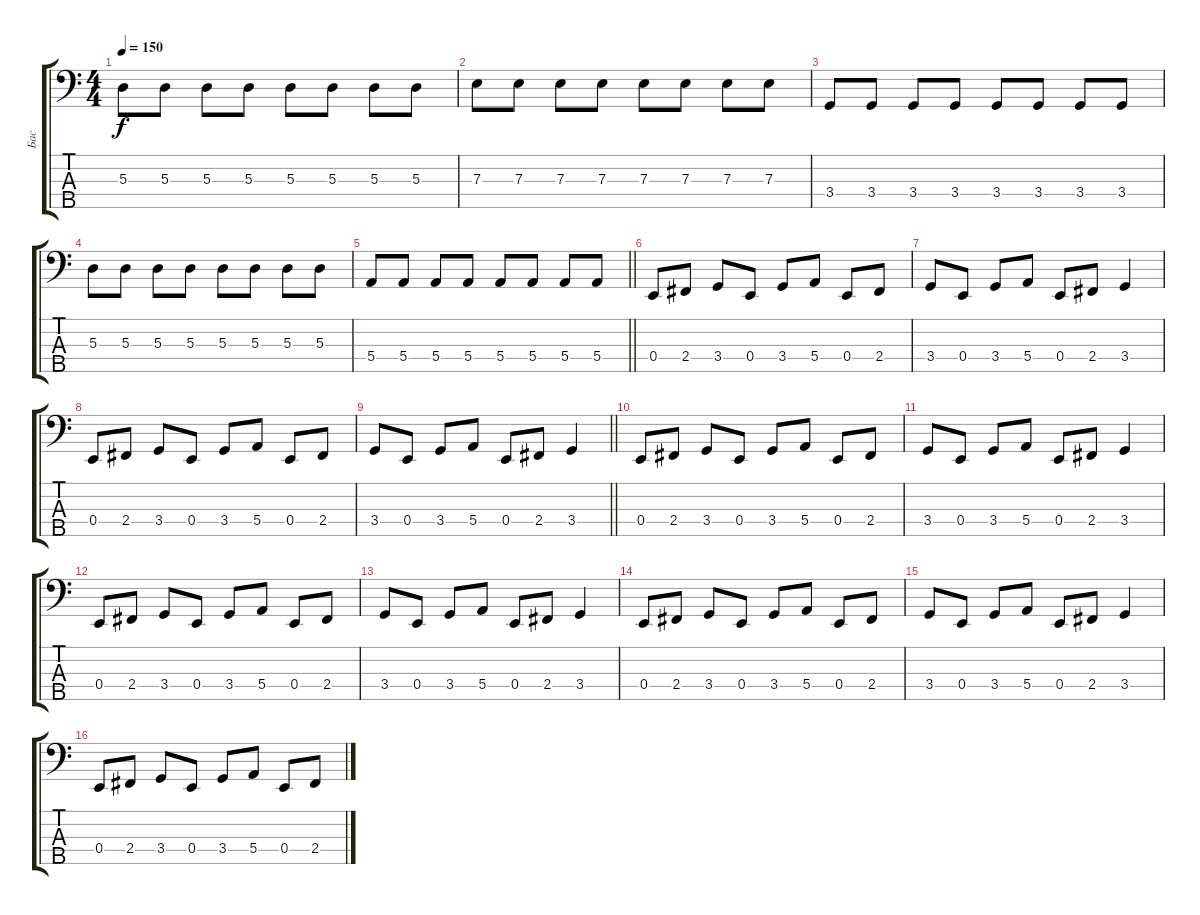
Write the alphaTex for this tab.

\track ("Бас" "Бас") {instrument electricbassfinger}
\staff {score tabs}
\tuning (G2 D2 A1 E1 B0) {hide}
\ts (4 4)
\tempo 150
\clef f4
\ks c
5.3.8{dy f} 5.3.8 5.3.8 5.3.8 5.3.8 5.3.8 5.3.8 5.3.8 |
7.3.8 7.3.8 7.3.8 7.3.8 7.3.8 7.3.8 7.3.8 7.3.8 |
3.4.8 3.4.8 3.4.8 3.4.8 3.4.8 3.4.8 3.4.8 3.4.8 |
5.3.8 5.3.8 5.3.8 5.3.8 5.3.8 5.3.8 5.3.8 5.3.8 |
\barLineRight lightlight
5.4.8 5.4.8 5.4.8 5.4.8 5.4.8 5.4.8 5.4.8 5.4.8 |
0.4.8 2.4.8 3.4.8 0.4.8 3.4.8 5.4.8 0.4.8 2.4.8 |
3.4.8 0.4.8 3.4.8 5.4.8 0.4.8 2.4.8 3.4.4 |
0.4.8 2.4.8 3.4.8 0.4.8 3.4.8 5.4.8 0.4.8 2.4.8 |
\barLineRight lightlight
3.4.8 0.4.8 3.4.8 5.4.8 0.4.8 2.4.8 3.4.4 |
0.4.8 2.4.8 3.4.8 0.4.8 3.4.8 5.4.8 0.4.8 2.4.8 |
3.4.8 0.4.8 3.4.8 5.4.8 0.4.8 2.4.8 3.4.4 |
0.4.8 2.4.8 3.4.8 0.4.8 3.4.8 5.4.8 0.4.8 2.4.8 |
3.4.8 0.4.8 3.4.8 5.4.8 0.4.8 2.4.8 3.4.4 |
0.4.8 2.4.8 3.4.8 0.4.8 3.4.8 5.4.8 0.4.8 2.4.8 |
3.4.8 0.4.8 3.4.8 5.4.8 0.4.8 2.4.8 3.4.4 |
0.4.8 2.4.8 3.4.8 0.4.8 3.4.8 5.4.8 0.4.8 2.4.8
